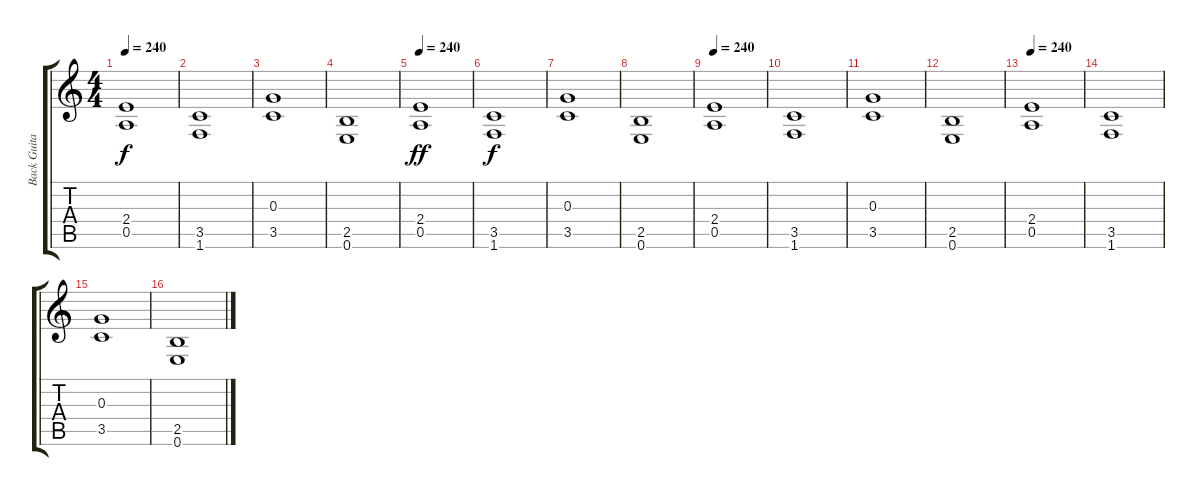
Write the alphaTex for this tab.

\track ("Back Guitar" "Back Guita") {instrument overdrivenguitar}
\staff {score tabs}
\tuning (E4 B3 G3 D3 A2 E2) {hide}
\ts (4 4)
\tempo 240
\clef g2
\ks c
(2.4 0.5).1{dy f} |
(3.5 1.6).1 |
(0.3 3.5).1 |
(2.5 0.6).1 |
\tempo 240
(2.4 0.5).1{dy ff} |
(3.5 1.6).1{dy f} |
(0.3 3.5).1 |
(2.5 0.6).1 |
\tempo 240
(2.4 0.5).1 |
(3.5 1.6).1 |
(0.3 3.5).1 |
(2.5 0.6).1 |
\tempo 240
(2.4 0.5).1 |
(3.5 1.6).1 |
(0.3 3.5).1 |
(2.5 0.6).1
